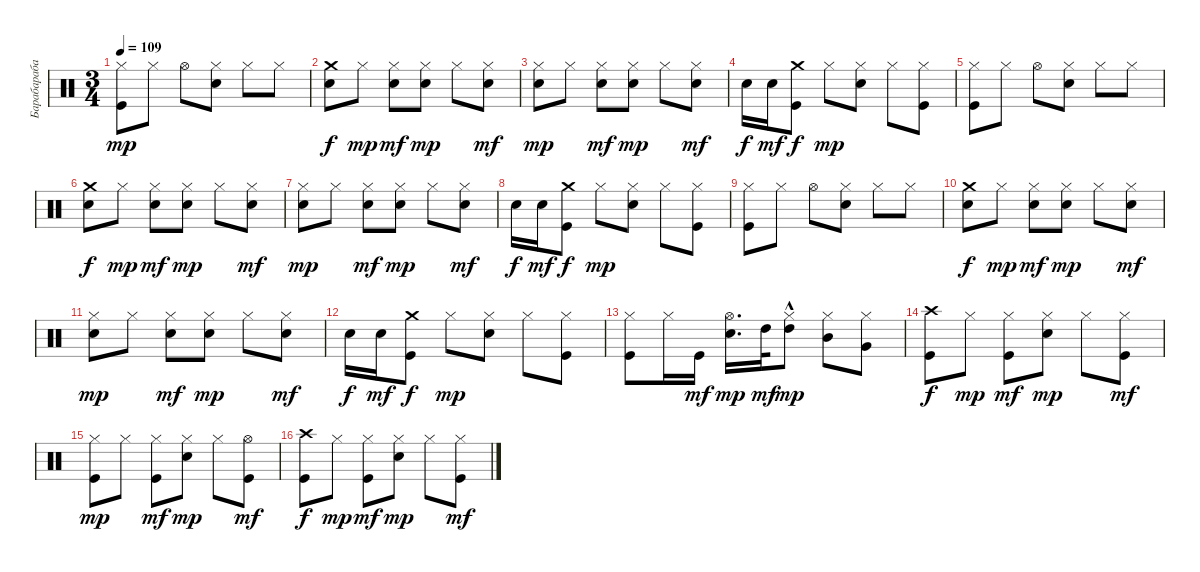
\track ("Барабарабаны" "Барабараба") {instrument percussion}
\staff {score}
\articulation defaults
\ts (3 4)
\tempo 109
\clef neutral
\ks c
("Hi-Hat (closed)" "Kick (hit)").8{dy mp} "Hi-Hat (closed)".8 "Hi-Hat (open)".8 ("Hi-Hat (closed)" "Electric Snare (hit)").8 "Hi-Hat (closed)".8 "Hi-Hat (closed)".8 |
("Crash medium (hit)" "Electric Snare (hit)").8{dy f} "Hi-Hat (closed)".8{dy mp} ("Hi-Hat (closed)" "Electric Snare (hit)").8{dy mf} ("Hi-Hat (closed)" "Electric Snare (hit)").8{dy mp} "Hi-Hat (closed)".8 ("Hi-Hat (closed)" "Electric Snare (hit)").8{dy mf} |
("Hi-Hat (closed)" "Electric Snare (hit)").8{dy mp} "Hi-Hat (closed)".8 ("Hi-Hat (closed)" "Electric Snare (hit)").8{dy mf} ("Hi-Hat (closed)" "Electric Snare (hit)").8{dy mp} "Hi-Hat (closed)".8 ("Hi-Hat (closed)" "Electric Snare (hit)").8{dy mf} |
"Electric Snare (hit)".16{dy f} "Electric Snare (hit)".16{dy mf} ("Crash medium (hit)" "Kick (hit)").8{dy f} "Hi-Hat (closed)".8{dy mp} ("Hi-Hat (closed)" "Electric Snare (hit)").8 "Hi-Hat (closed)".8 ("Hi-Hat (closed)" "Kick (hit)").8 |
("Hi-Hat (closed)" "Kick (hit)").8 "Hi-Hat (closed)".8 "Hi-Hat (open)".8 ("Hi-Hat (closed)" "Electric Snare (hit)").8 "Hi-Hat (closed)".8 "Hi-Hat (closed)".8 |
("Crash medium (hit)" "Electric Snare (hit)").8{dy f} "Hi-Hat (closed)".8{dy mp} ("Hi-Hat (closed)" "Electric Snare (hit)").8{dy mf} ("Hi-Hat (closed)" "Electric Snare (hit)").8{dy mp} "Hi-Hat (closed)".8 ("Hi-Hat (closed)" "Electric Snare (hit)").8{dy mf} |
("Hi-Hat (closed)" "Electric Snare (hit)").8{dy mp} "Hi-Hat (closed)".8 ("Hi-Hat (closed)" "Electric Snare (hit)").8{dy mf} ("Hi-Hat (closed)" "Electric Snare (hit)").8{dy mp} "Hi-Hat (closed)".8 ("Hi-Hat (closed)" "Electric Snare (hit)").8{dy mf} |
"Electric Snare (hit)".16{dy f} "Electric Snare (hit)".16{dy mf} ("Crash medium (hit)" "Kick (hit)").8{dy f} "Hi-Hat (closed)".8{dy mp} ("Hi-Hat (closed)" "Electric Snare (hit)").8 "Hi-Hat (closed)".8 ("Hi-Hat (closed)" "Kick (hit)").8 |
("Hi-Hat (closed)" "Kick (hit)").8 "Hi-Hat (closed)".8 "Hi-Hat (open)".8 ("Hi-Hat (closed)" "Electric Snare (hit)").8 "Hi-Hat (closed)".8 "Hi-Hat (closed)".8 |
("Crash medium (hit)" "Electric Snare (hit)").8{dy f} "Hi-Hat (closed)".8{dy mp} ("Hi-Hat (closed)" "Electric Snare (hit)").8{dy mf} ("Hi-Hat (closed)" "Electric Snare (hit)").8{dy mp} "Hi-Hat (closed)".8 ("Hi-Hat (closed)" "Electric Snare (hit)").8{dy mf} |
("Hi-Hat (closed)" "Electric Snare (hit)").8{dy mp} "Hi-Hat (closed)".8 ("Hi-Hat (closed)" "Electric Snare (hit)").8{dy mf} ("Hi-Hat (closed)" "Electric Snare (hit)").8{dy mp} "Hi-Hat (closed)".8 ("Hi-Hat (closed)" "Electric Snare (hit)").8{dy mf} |
"Electric Snare (hit)".16{dy f} "Electric Snare (hit)".16{dy mf} ("Crash medium (hit)" "Kick (hit)").8{dy f} "Hi-Hat (closed)".8{dy mp} ("Hi-Hat (closed)" "Electric Snare (hit)").8 "Hi-Hat (closed)".8 ("Hi-Hat (closed)" "Kick (hit)").8 |
("Kick (hit)" "Hi-Hat (closed)").8 "Hi-Hat (closed)".16 "Kick (hit)".16{dy mf} ("Electric Snare (hit)" "Hi-Hat (open)").16{d dy mp} "High Tom (hit)".32{dy mf} ("High Tom (hit)"{hac} "Hi-Hat (closed)").8{dy mp} ("Mid Tom (hit)" "Hi-Hat (closed)").8 ("Very Low Tom (hit)" "Hi-Hat (closed)").8 |
("Crash high (hit)" "Kick (hit)").8{dy f} "Hi-Hat (closed)".8{dy mp} ("Hi-Hat (closed)" "Kick (hit)").8{dy mf} ("Hi-Hat (closed)" "Electric Snare (hit)").8{dy mp} "Hi-Hat (closed)".8 ("Hi-Hat (closed)" "Kick (hit)").8{dy mf} |
("Hi-Hat (closed)" "Kick (hit)").8{dy mp} "Hi-Hat (closed)".8 ("Hi-Hat (closed)" "Kick (hit)").8{dy mf} ("Hi-Hat (closed)" "Electric Snare (hit)").8{dy mp} "Hi-Hat (closed)".8 ("Hi-Hat (open)" "Kick (hit)").8{dy mf} |
("Crash high (hit)" "Kick (hit)").8{dy f} "Hi-Hat (closed)".8{dy mp} ("Hi-Hat (closed)" "Kick (hit)").8{dy mf} ("Hi-Hat (closed)" "Electric Snare (hit)").8{dy mp} "Hi-Hat (closed)".8 ("Hi-Hat (closed)" "Kick (hit)").8{dy mf}
